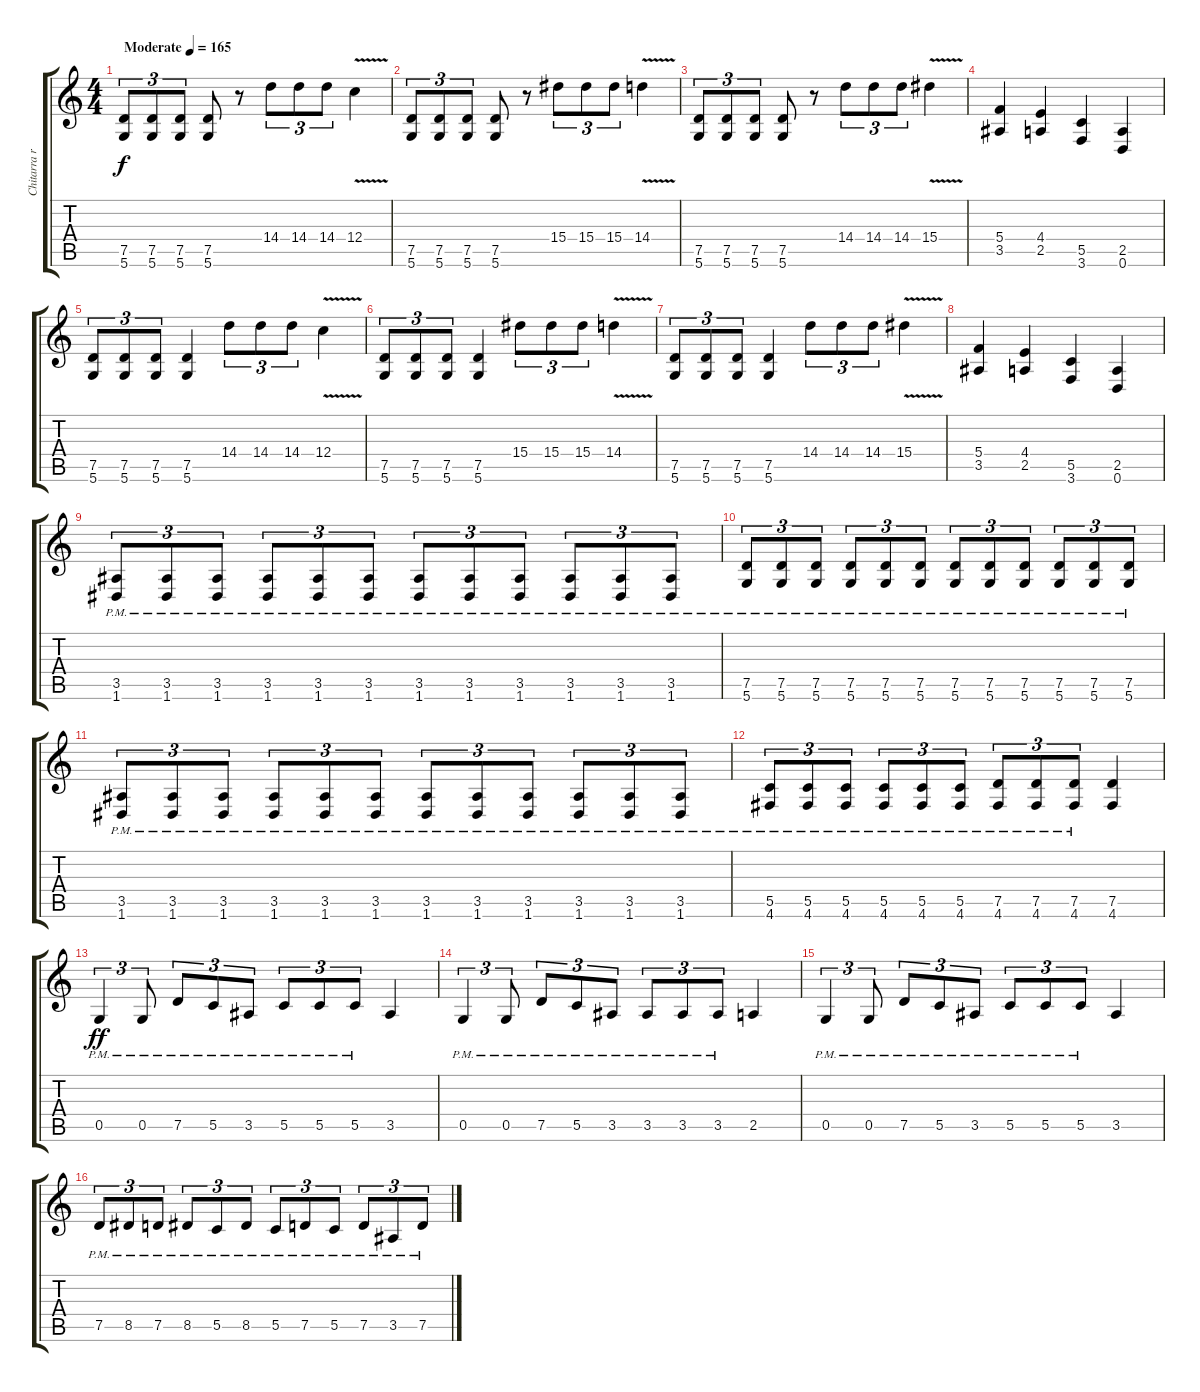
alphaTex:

\track ("Chitarra ritmica 2" "Chitarra r") {instrument distortionguitar}
\staff {score tabs}
\tuning (D4 A3 F3 C3 G2 D2) {hide}
\ts (4 4)
\tempo (165 "Moderate")
\clef g2
\ks c
(7.5 5.6).8{tu (3 2) dy f instrument distortionguitar} (7.5 5.6).8{tu (3 2)} (7.5 5.6).8{tu (3 2)} (7.5 5.6).8 r.8 14.4.8{tu (3 2)} 14.4.8{tu (3 2)} 14.4.8{tu (3 2)} 12.4{v}.4 |
(7.5 5.6).8{tu (3 2)} (7.5 5.6).8{tu (3 2)} (7.5 5.6).8{tu (3 2)} (7.5 5.6).8 r.8 15.4.8{tu (3 2)} 15.4.8{tu (3 2)} 15.4.8{tu (3 2)} 14.4{v}.4 |
(7.5 5.6).8{tu (3 2)} (7.5 5.6).8{tu (3 2)} (7.5 5.6).8{tu (3 2)} (7.5 5.6).8 r.8 14.4.8{tu (3 2)} 14.4.8{tu (3 2)} 14.4.8{tu (3 2)} 15.4{v}.4 |
(5.4 3.5).4 (4.4 2.5).4 (5.5 3.6).4 (2.5 0.6).4 |
(7.5 5.6).8{tu (3 2)} (7.5 5.6).8{tu (3 2)} (7.5 5.6).8{tu (3 2)} (7.5 5.6).4 14.4.8{tu (3 2)} 14.4.8{tu (3 2)} 14.4.8{tu (3 2)} 12.4{v}.4 |
(7.5 5.6).8{tu (3 2)} (7.5 5.6).8{tu (3 2)} (7.5 5.6).8{tu (3 2)} (7.5 5.6).4 15.4.8{tu (3 2)} 15.4.8{tu (3 2)} 15.4.8{tu (3 2)} 14.4{v}.4 |
(7.5 5.6).8{tu (3 2)} (7.5 5.6).8{tu (3 2)} (7.5 5.6).8{tu (3 2)} (7.5 5.6).4 14.4.8{tu (3 2)} 14.4.8{tu (3 2)} 14.4.8{tu (3 2)} 15.4{v}.4 |
(5.4 3.5).4 (4.4 2.5).4 (5.5 3.6).4 (2.5 0.6).4 |
(3.5{pm} 1.6{pm}).8{tu (3 2)} (3.5{pm} 1.6{pm}).8{tu (3 2)} (3.5{pm} 1.6{pm}).8{tu (3 2)} (3.5{pm} 1.6{pm}).8{tu (3 2)} (3.5{pm} 1.6{pm}).8{tu (3 2)} (3.5{pm} 1.6{pm}).8{tu (3 2)} (3.5{pm} 1.6{pm}).8{tu (3 2)} (3.5{pm} 1.6{pm}).8{tu (3 2)} (3.5{pm} 1.6{pm}).8{tu (3 2)} (3.5{pm} 1.6{pm}).8{tu (3 2)} (3.5{pm} 1.6{pm}).8{tu (3 2)} (3.5{pm} 1.6{pm}).8{tu (3 2)} |
(7.5{pm} 5.6{pm}).8{tu (3 2)} (7.5{pm} 5.6{pm}).8{tu (3 2)} (7.5{pm} 5.6{pm}).8{tu (3 2)} (7.5{pm} 5.6{pm}).8{tu (3 2)} (7.5{pm} 5.6{pm}).8{tu (3 2)} (7.5{pm} 5.6{pm}).8{tu (3 2)} (7.5{pm} 5.6{pm}).8{tu (3 2)} (7.5{pm} 5.6{pm}).8{tu (3 2)} (7.5{pm} 5.6{pm}).8{tu (3 2)} (7.5{pm} 5.6{pm}).8{tu (3 2)} (7.5{pm} 5.6{pm}).8{tu (3 2)} (7.5{pm} 5.6{pm}).8{tu (3 2)} |
(3.5{pm} 1.6{pm}).8{tu (3 2)} (3.5{pm} 1.6{pm}).8{tu (3 2)} (3.5{pm} 1.6{pm}).8{tu (3 2)} (3.5{pm} 1.6{pm}).8{tu (3 2)} (3.5{pm} 1.6{pm}).8{tu (3 2)} (3.5{pm} 1.6{pm}).8{tu (3 2)} (3.5{pm} 1.6{pm}).8{tu (3 2)} (3.5{pm} 1.6{pm}).8{tu (3 2)} (3.5{pm} 1.6{pm}).8{tu (3 2)} (3.5{pm} 1.6{pm}).8{tu (3 2)} (3.5{pm} 1.6{pm}).8{tu (3 2)} (3.5{pm} 1.6{pm}).8{tu (3 2)} |
(5.5{pm} 4.6{pm}).8{tu (3 2)} (5.5{pm} 4.6{pm}).8{tu (3 2)} (5.5{pm} 4.6{pm}).8{tu (3 2)} (5.5{pm} 4.6{pm}).8{tu (3 2)} (5.5{pm} 4.6{pm}).8{tu (3 2)} (5.5{pm} 4.6{pm}).8{tu (3 2)} (7.5{pm} 4.6{pm}).8{tu (3 2)} (7.5{pm} 4.6{pm}).8{tu (3 2)} (7.5{pm} 4.6{pm}).8{tu (3 2)} (7.5 4.6).4 |
0.5{pm}.4{tu (3 2) dy ff} 0.5{pm}.8{tu (3 2)} 7.5{pm}.8{tu (3 2)} 5.5{pm}.8{tu (3 2)} 3.5{pm}.8{tu (3 2)} 5.5{pm}.8{tu (3 2)} 5.5{pm}.8{tu (3 2)} 5.5{pm}.8{tu (3 2)} 3.5.4 |
0.5{pm}.4{tu (3 2)} 0.5{pm}.8{tu (3 2)} 7.5{pm}.8{tu (3 2)} 5.5{pm}.8{tu (3 2)} 3.5{pm}.8{tu (3 2)} 3.5{pm}.8{tu (3 2)} 3.5{pm}.8{tu (3 2)} 3.5{pm}.8{tu (3 2)} 2.5.4 |
0.5{pm}.4{tu (3 2)} 0.5{pm}.8{tu (3 2)} 7.5{pm}.8{tu (3 2)} 5.5{pm}.8{tu (3 2)} 3.5{pm}.8{tu (3 2)} 5.5{pm}.8{tu (3 2)} 5.5{pm}.8{tu (3 2)} 5.5{pm}.8{tu (3 2)} 3.5.4 |
7.5{pm}.8{tu (3 2)} 8.5{pm}.8{tu (3 2)} 7.5{pm}.8{tu (3 2)} 8.5{pm}.8{tu (3 2)} 5.5{pm}.8{tu (3 2)} 8.5{pm}.8{tu (3 2)} 5.5{pm}.8{tu (3 2)} 7.5{pm}.8{tu (3 2)} 5.5{pm}.8{tu (3 2)} 7.5{pm}.8{tu (3 2)} 3.5{pm}.8{tu (3 2)} 7.5{pm}.8{tu (3 2)}
